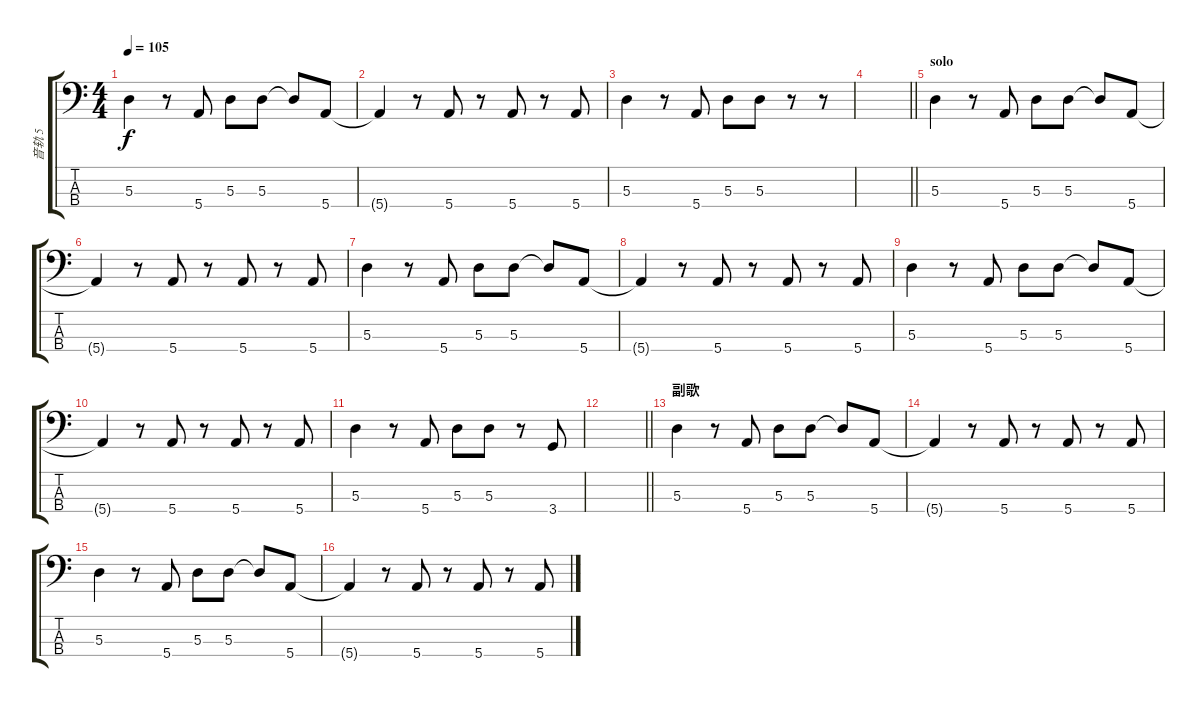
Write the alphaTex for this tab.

\track ("音轨 5" "音轨 5") {instrument electricbassfinger}
\staff {score tabs}
\tuning (G2 D2 A1 E1) {hide}
\ts (4 4)
\tempo 105
\clef f4
\ks c
5.3.4{dy f} r.8 5.4.8 5.3.8 5.3.8 5.3{t}.8 5.4.8 |
5.4{t}.4 r.8 5.4.8 r.8 5.4.8 r.8 5.4.8 |
5.3.4 r.8 5.4.8 5.3.8 5.3.8 r.8 r.8 |
\barLineRight lightlight
|
\section ("" "solo")
5.3.4 r.8 5.4.8 5.3.8 5.3.8 5.3{t}.8 5.4.8 |
5.4{t}.4 r.8 5.4.8 r.8 5.4.8 r.8 5.4.8 |
5.3.4 r.8 5.4.8 5.3.8 5.3.8 5.3{t}.8 5.4.8 |
5.4{t}.4 r.8 5.4.8 r.8 5.4.8 r.8 5.4.8 |
5.3.4 r.8 5.4.8 5.3.8 5.3.8 5.3{t}.8 5.4.8 |
5.4{t}.4 r.8 5.4.8 r.8 5.4.8 r.8 5.4.8 |
5.3.4 r.8 5.4.8 5.3.8 5.3.8 r.8 3.4.8 |
\barLineRight lightlight
|
\section ("" "副歌")
5.3.4 r.8 5.4.8 5.3.8 5.3.8 5.3{t}.8 5.4.8 |
5.4{t}.4 r.8 5.4.8 r.8 5.4.8 r.8 5.4.8 |
5.3.4 r.8 5.4.8 5.3.8 5.3.8 5.3{t}.8 5.4.8 |
5.4{t}.4 r.8 5.4.8 r.8 5.4.8 r.8 5.4.8
